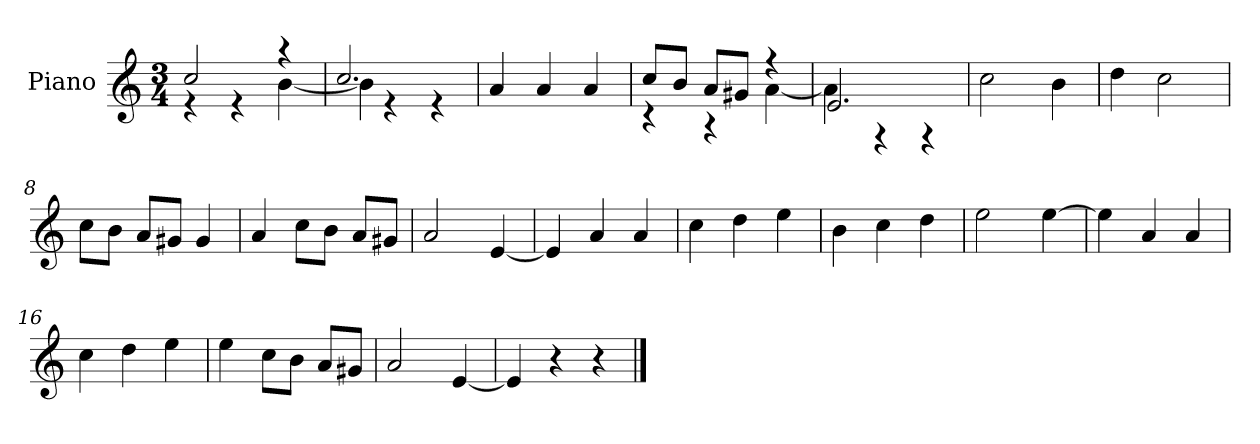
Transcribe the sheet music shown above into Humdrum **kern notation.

**kern
*part1
*staff1
*I"Piano
*I'P-no
*clefG2
*k[]
*M3/4
*MM179
=1
*^
2cc/	4r
.	4r
4r	[4b\
=2	=2
2.cc/	4b\]
.	4r
.	4r
*v	*v
=3
4a/
4a/
4a/
=4
*^
8cc/L	4r
8b/J	.
8a/L	4r
8g#X/J	.
4r	[4a\
=5	=5
2.e/	4a\]
.	4r
.	4r
*v	*v
=6
2cc\
4b\
=7
4dd\
2cc\
=8
8cc\L
8b\J
8a/L
8g#X/J
4g#/
=9
4a/
8cc\L
8b\J
8a/L
8g#X/J
!!LO:LB:g=z
=10
2a/
[4e/
=11
4e/]
4a/
4a/
=12
4cc\
4dd\
4ee\
=13
4b\
4cc\
4dd\
=14
2ee\
[4ee\
=15
4ee\]
4a/
4a/
=16
4cc\
4dd\
4ee\
=17
4ee\
8cc\L
8b\J
8a/L
8g#X/J
=18
2a/
[4e/
=19
4e/]
4r
4r
==
*-
